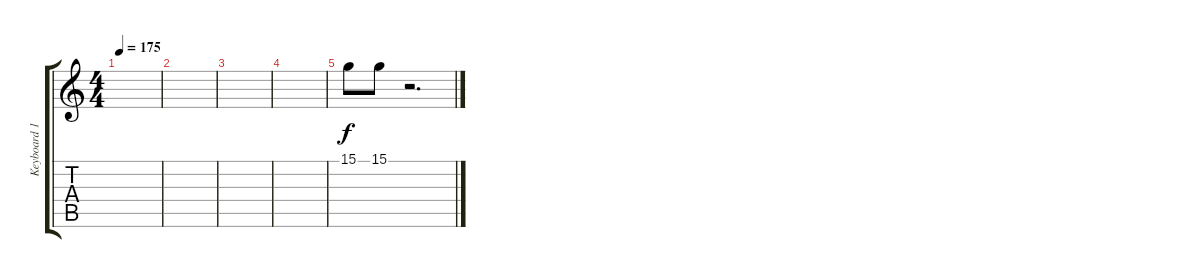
\track ("Keyboard 1" "Keyboard 1") {instrument pad4choir}
\staff {score tabs}
\tuning (E4 B3 G3 D3 A2 E2) {hide}
\ts (4 4)
\tempo 175
\clef g2
\ks c
|
|
|
|
15.1.8{volume 13 instrument orchestrahit} 15.1.8 r.2{d}
